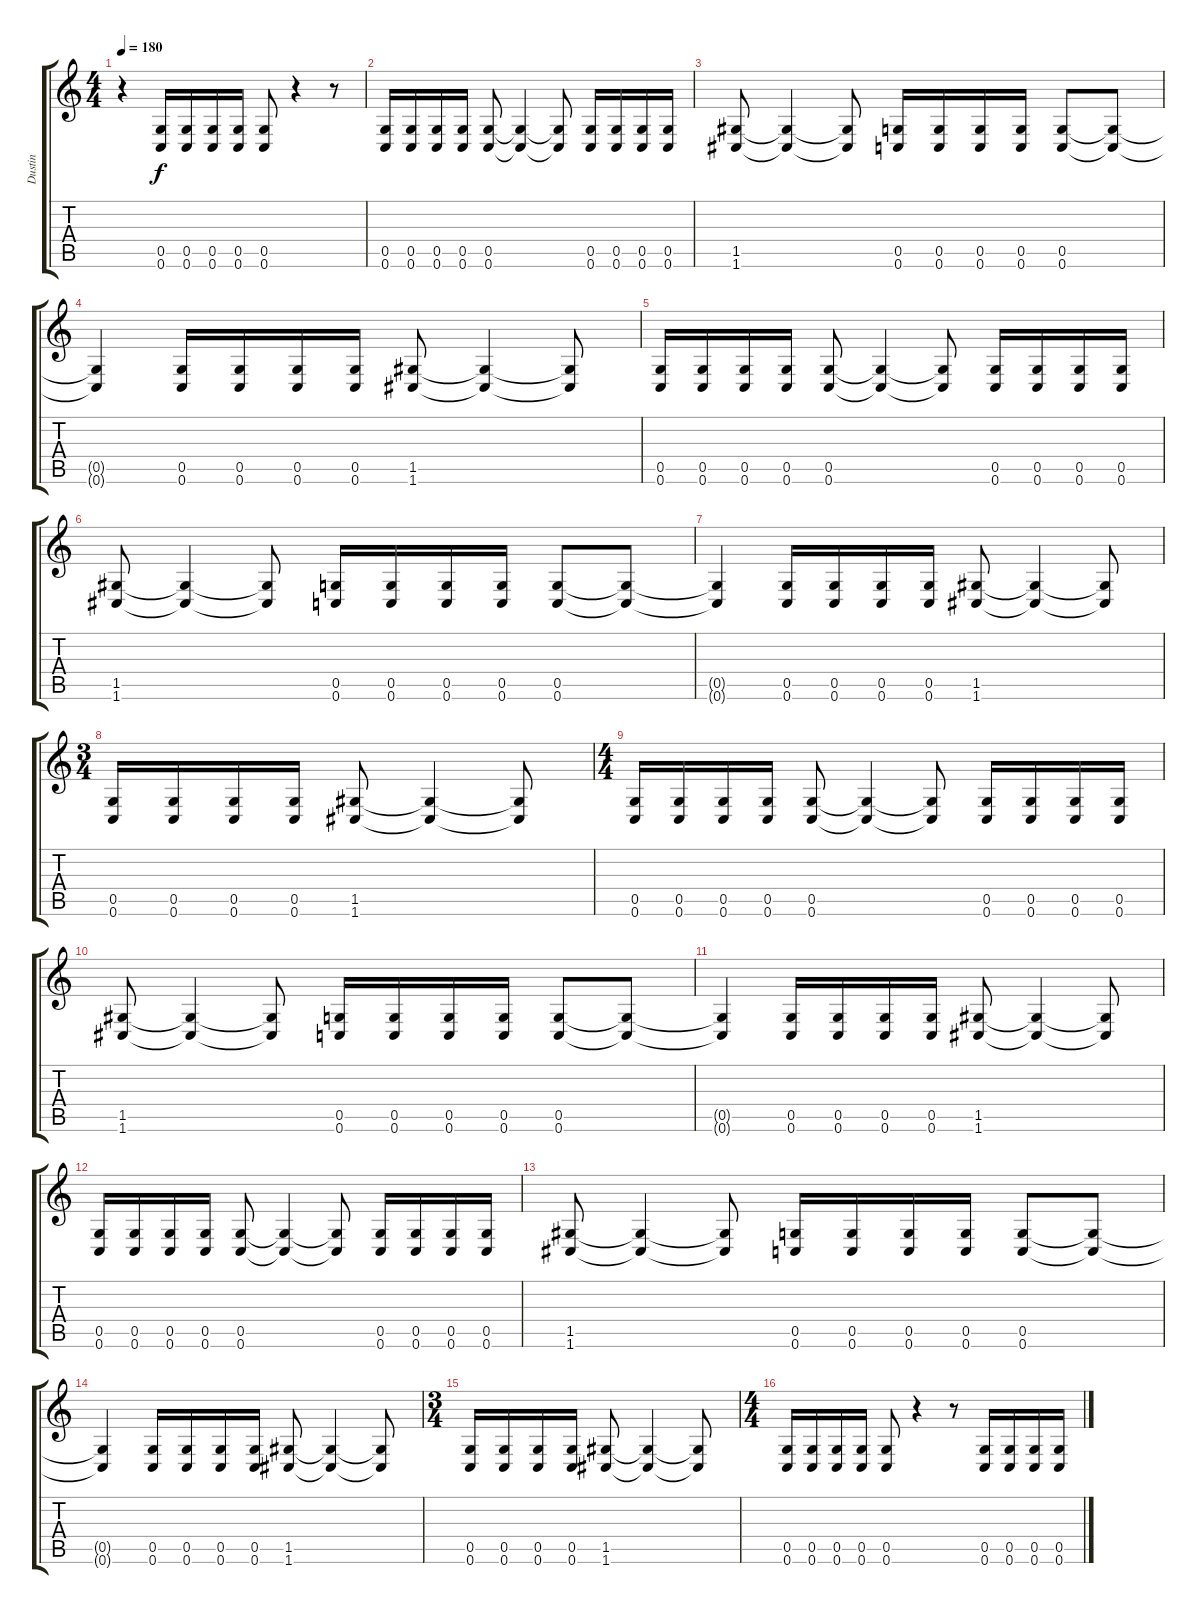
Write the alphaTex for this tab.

\track ("Dustin" "Dustin") {instrument distortionguitar}
\staff {score tabs}
\tuning (D4 A3 F3 C3 G2 C2) {hide}
\ts (4 4)
\tempo 180
\clef g2
\ks c
r.4{dy f} (0.5 0.6).16 (0.5 0.6).16 (0.5 0.6).16 (0.5 0.6).16 (0.5 0.6).8 r.4 r.8 |
(0.5 0.6).16 (0.5 0.6).16 (0.5 0.6).16 (0.5 0.6).16 (0.5 0.6).8 (0.5{t} 0.6{t}).4 (0.5{t} 0.6{t}).8 (0.5 0.6).16 (0.5 0.6).16 (0.5 0.6).16 (0.5 0.6).16 |
(1.5 1.6).8 (1.5{t} 1.6{t}).4 (1.5{t} 1.6{t}).8 (0.5 0.6).16 (0.5 0.6).16 (0.5 0.6).16 (0.5 0.6).16 (0.5 0.6).8 (0.5{t} 0.6{t}).8 |
(0.5{t} 0.6{t}).4 (0.5 0.6).16 (0.5 0.6).16 (0.5 0.6).16 (0.5 0.6).16 (1.5 1.6).8 (1.5{t} 1.6{t}).4 (1.5{t} 1.6{t}).8 |
(0.5 0.6).16 (0.5 0.6).16 (0.5 0.6).16 (0.5 0.6).16 (0.5 0.6).8 (0.5{t} 0.6{t}).4 (0.5{t} 0.6{t}).8 (0.5 0.6).16 (0.5 0.6).16 (0.5 0.6).16 (0.5 0.6).16 |
(1.5 1.6).8 (1.5{t} 1.6{t}).4 (1.5{t} 1.6{t}).8 (0.5 0.6).16 (0.5 0.6).16 (0.5 0.6).16 (0.5 0.6).16 (0.5 0.6).8 (0.5{t} 0.6{t}).8 |
(0.5{t} 0.6{t}).4 (0.5 0.6).16 (0.5 0.6).16 (0.5 0.6).16 (0.5 0.6).16 (1.5 1.6).8 (1.5{t} 1.6{t}).4 (1.5{t} 1.6{t}).8 |
\ts (3 4)
(0.5 0.6).16 (0.5 0.6).16 (0.5 0.6).16 (0.5 0.6).16 (1.5 1.6).8 (1.5{t} 1.6{t}).4 (1.5{t} 1.6{t}).8 |
\ts (4 4)
(0.5 0.6).16 (0.5 0.6).16 (0.5 0.6).16 (0.5 0.6).16 (0.5 0.6).8 (0.5{t} 0.6{t}).4 (0.5{t} 0.6{t}).8 (0.5 0.6).16 (0.5 0.6).16 (0.5 0.6).16 (0.5 0.6).16 |
(1.5 1.6).8 (1.5{t} 1.6{t}).4 (1.5{t} 1.6{t}).8 (0.5 0.6).16 (0.5 0.6).16 (0.5 0.6).16 (0.5 0.6).16 (0.5 0.6).8 (0.5{t} 0.6{t}).8 |
(0.5{t} 0.6{t}).4 (0.5 0.6).16 (0.5 0.6).16 (0.5 0.6).16 (0.5 0.6).16 (1.5 1.6).8 (1.5{t} 1.6{t}).4 (1.5{t} 1.6{t}).8 |
(0.5 0.6).16 (0.5 0.6).16 (0.5 0.6).16 (0.5 0.6).16 (0.5 0.6).8 (0.5{t} 0.6{t}).4 (0.5{t} 0.6{t}).8 (0.5 0.6).16 (0.5 0.6).16 (0.5 0.6).16 (0.5 0.6).16 |
(1.5 1.6).8 (1.5{t} 1.6{t}).4 (1.5{t} 1.6{t}).8 (0.5 0.6).16 (0.5 0.6).16 (0.5 0.6).16 (0.5 0.6).16 (0.5 0.6).8 (0.5{t} 0.6{t}).8 |
(0.5{t} 0.6{t}).4 (0.5 0.6).16 (0.5 0.6).16 (0.5 0.6).16 (0.5 0.6).16 (1.5 1.6).8 (1.5{t} 1.6{t}).4 (1.5{t} 1.6{t}).8 |
\ts (3 4)
(0.5 0.6).16 (0.5 0.6).16 (0.5 0.6).16 (0.5 0.6).16 (1.5 1.6).8 (1.5{t} 1.6{t}).4 (1.5{t} 1.6{t}).8 |
\ts (4 4)
(0.5 0.6).16 (0.5 0.6).16 (0.5 0.6).16 (0.5 0.6).16 (0.5 0.6).8 r.4 r.8 (0.5 0.6).16 (0.5 0.6).16 (0.5 0.6).16 (0.5 0.6).16
